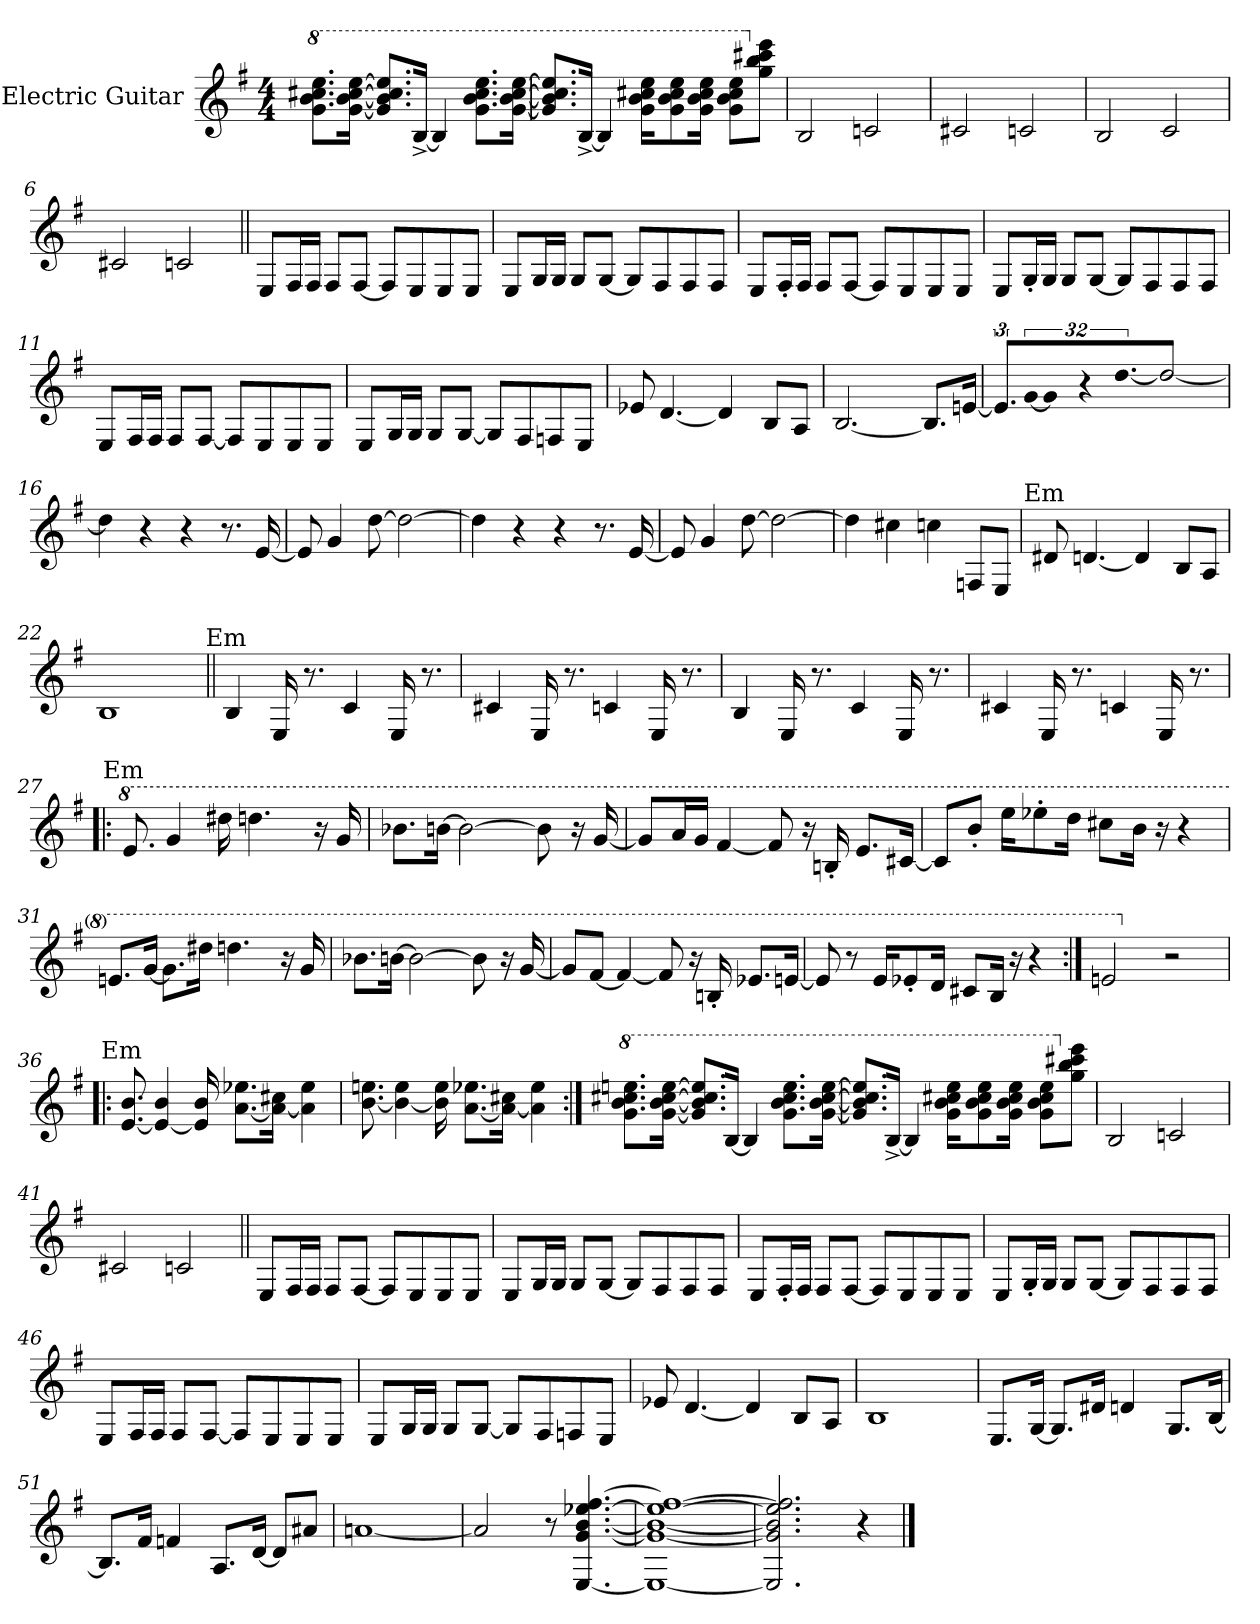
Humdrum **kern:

**kern
*part1
*staff1
*I"Electric Guitar
*I'E. Gtr.
!!LO:PB:g=z
*clefG2
*ITrd7c12
*k[f#]
*e:
*M4/4
*MM148
*8va
=1
8.gi\ 8.bi 8.cc#Xi 8.eeiL
[<16gi\ [<16bi [>16cc#i [>16eeiJk
8.gi/] 8.bi] 8.cc#i] 8.eei]L
[<16B^i/Jk
4Bi/]
8.gi\ 8.bi 8.cc#i 8.eeiL
[<16gi\ [<16bi [>16cc#i [>16eeiJk
=2
8.gi/] 8.bi] 8.cc#i] 8.eei]L
[<16B^i/Jk
4Bi/]
16gi\ 16bi 16cc#Xi 16eeiKL
8gi\ 8bi 8cc#i 8eei
16gi\ 16bi 16cc#i 16eeiJk
8gi\ 8bi 8cc#i 8eeiL
*X8va
8gi\ 8bi 8cc#i 8eeiJ
=3
2BBi/
2Cni/
=4
2C#Xi/
2Cni/
!!LO:LB:g=z
=5
2BBi/
2Ci/
=6
2C#Xi/
2Cni/
=7||
8EEi/L
16FF#i/L
16FF#i/JJ
8FF#i/L
[<8FF#i/J
8FF#i/L]
8EEi/
8EEi/
8EEi/J
=8
8EEi/L
16GGi/L
16GGi/JJ
8GGi/L
[<8GGi/J
8GGi/L]
8FF#i/
8FF#i/
8FF#i/J
!!LO:LB:g=z
=9
8EEi/L
16FF#'i/L
16FF#i/JJ
8FF#i/L
[<8FF#i/J
8FF#i/L]
8EEi/
8EEi/
8EEi/J
=10
8EEi/L
16GG'i/L
16GGi/JJ
8GGi/L
[<8GGi/J
8GGi/L]
8FF#i/
8FF#i/
8FF#i/J
=11
8EEi/L
16FF#i/L
16FF#i/JJ
8FF#i/L
[<8FF#i/J
8FF#i/L]
8EEi/
8EEi/
8EEi/J
!!LO:LB:g=z
=12
8EEi/L
16GGi/L
16GGi/JJ
8GGi/L
[<8GGi/J
8GGi/L]
8FF#i/
8FFni/
8EEi/J
=13
8E-Xi/
[<4.Di/
4Di/]
8BBi/L
8AAi/J
=14
[<2.BBi/
8.BBi/L]
[<16Eni/Jk
=15
12.Ei/L]
!LO:N:vis=16
[<512%21Gi/Jk
!LO:N:vis=4
1024%171Gi/]
!LO:N:vis=16
1024%43r
[>12.di\
2di\_>
!!LO:LB:g=z
=16
4di\]
4r
4r
8.r
[<16Ei/
=17
8Ei/]
4Gi/
[>8di\
2di\_>
=18
4di\]
4r
4r
8.r
[<16Ei/
!!LO:LB:g=z
=19
8Ei/]
4Gi/
[>8di\
2di\_>
=20
4di\]
4c#Xi\
4cni\
8FFni/L
8EEi/J
=21
!LO:TX:a:cj:t=Em
8D#Xi/
[<4.Dni/
4Di/]
8BBi/L
8AAi/J
=22
1BBi
!!LO:LB:g=z
=23||
!LO:TX:a:cj:t=Em
4BBi/
16EEi/
8.r
4Ci/
16EEi/
8.r
=24
4C#Xi/
16EEi/
8.r
4Cni/
16EEi/
8.r
=25
4BBi/
16EEi/
8.r
4Ci/
16EEi/
8.r
=26
4C#Xi/
16EEi/
8.r
4Cni/
16EEi/
8.r
!!LO:LB:g=z
=27!|:
*8va
!LO:TX:a:cj:t=Em
8.ei/
4gi/
16dd#Xi\
4.ddni\
16r
16gi/
=28
8.b-Xi\L
[>16bni\Jk
2bi\_>
8bi\]
16r
[<16gi/
=29
8gi/L]
16ai/L
16gi/JJ
[<4f#i/
8f#i/]
16r
16Bn'i/
8.ei/L
[<16c#Xi/Jk
!!LO:LB:g=z
=30
8c#i/L]
8b'i/J
16eei\KL
8ee-X'i\
16ddi\Jk
8cc#Xi\L
16bi\Jk
16r
4r
=31
8.eni/L
[<16gi/Jk
8.gi\L]
16dd#Xi\Jk
4.ddni\
16r
16gi/
=32
8.b-Xi\L
[>16bni\Jk
2bi\_>
8bi\]
16r
[<16gi/
!!LO:LB:g=z
=33
8gi/L]
[<8f#i/J
4f#i/_<
8f#i/]
16r
16Bn'i/
8.e-Xi/L
[<16eni/Jk
=34
8ei/]
8r
16ei/KL
8e-X'i/
16di/Jk
8c#Xi/L
16Bi/Jk
16r
4r
=35:|!
2eni/
*X8va
2r
!!LO:PB:g=z
=36!|:
!LO:TX:a:cj:t=Em
[<8.Ei/ 8.Bi
4Ei/_< 4Bi
16Ei/] 16Bi
[<8.Ai\ 8.e-XiL
16Ai\_< 16c#XiJk
4Ai\] 4e-i
=37
[<8.Bi\ 8.eni
4Bi\_< 4ei
16Bi\] 16ei
[<8.Ai\ 8.e-XiL
16Ai\_< 16c#XiJk
4Ai\] 4e-i
!!LO:LB:g=z
=38:|!
*8va
8.gi\ 8.bi 8.cc#Xi 8.eeniL
[<16gi\ [<16bi [>16cc#i [>16eeiJk
8.gi/] 8.bi] 8.cc#i] 8.eei]L
[<16Bi/Jk
4Bi/]
8.gi\ 8.bi 8.cc#i 8.eeiL
[<16gi\ [<16bi [>16cc#i [>16eeiJk
=39
8.gi/] 8.bi] 8.cc#i] 8.eei]L
[<16B^i/Jk
4Bi/]
16gi\ 16bi 16cc#Xi 16eeiKL
8gi\ 8bi 8cc#i 8eei
16gi\ 16bi 16cc#i 16eeiJk
8gi\ 8bi 8cc#i 8eeiL
*X8va
8gi\ 8bi 8cc#i 8eeiJ
!!LO:LB:g=z
=40
2BBi/
2Cni/
=41
2C#Xi/
2Cni/
!!LO:LB:g=z
=42||
8EEi/L
16FF#i/L
16FF#i/JJ
8FF#i/L
[<8FF#i/J
8FF#i/L]
8EEi/
8EEi/
8EEi/J
=43
8EEi/L
16GGi/L
16GGi/JJ
8GGi/L
[<8GGi/J
8GGi/L]
8FF#i/
8FF#i/
8FF#i/J
=44
8EEi/L
16FF#'i/L
16FF#i/JJ
8FF#i/L
[<8FF#i/J
8FF#i/L]
8EEi/
8EEi/
8EEi/J
!!LO:LB:g=z
=45
8EEi/L
16GG'i/L
16GGi/JJ
8GGi/L
[<8GGi/J
8GGi/L]
8FF#i/
8FF#i/
8FF#i/J
=46
8EEi/L
16FF#i/L
16FF#i/JJ
8FF#i/L
[<8FF#i/J
8FF#i/L]
8EEi/
8EEi/
8EEi/J
=47
8EEi/L
16GGi/L
16GGi/JJ
8GGi/L
[<8GGi/J
8GGi/L]
8FF#i/
8FFni/
8EEi/J
=48
8E-Xi/
[<4.Di/
4Di/]
8BBi/L
8AAi/J
!!LO:LB:g=z
=49
1BBi
=50
8.EEi/L
[<16GGi/Jk
8.GGi/L]
16D#Xi/Jk
4Dni/
8.GGi/L
[<16BBi/Jk
=51
8.BBi/L]
16F#i/Jk
4Fni/
8.AAi/L
[<16Di/Jk
8Di/L]
8A#Xi/J
!!LO:LB:g=z
=52
[<1Ani
=53
2Ai/]
8r
[<4.EEi/ [<4.Gi [<4.Bi [<4.e-Xi [>4.f#i
=54
1EEi_< 1Gi_< 1Bi_< 1e-i_< 1f#i_>
=55
2.EEi/] 2.Gi] 2.Bi] 2.e-i] 2.f#i]
4r
==
*-
